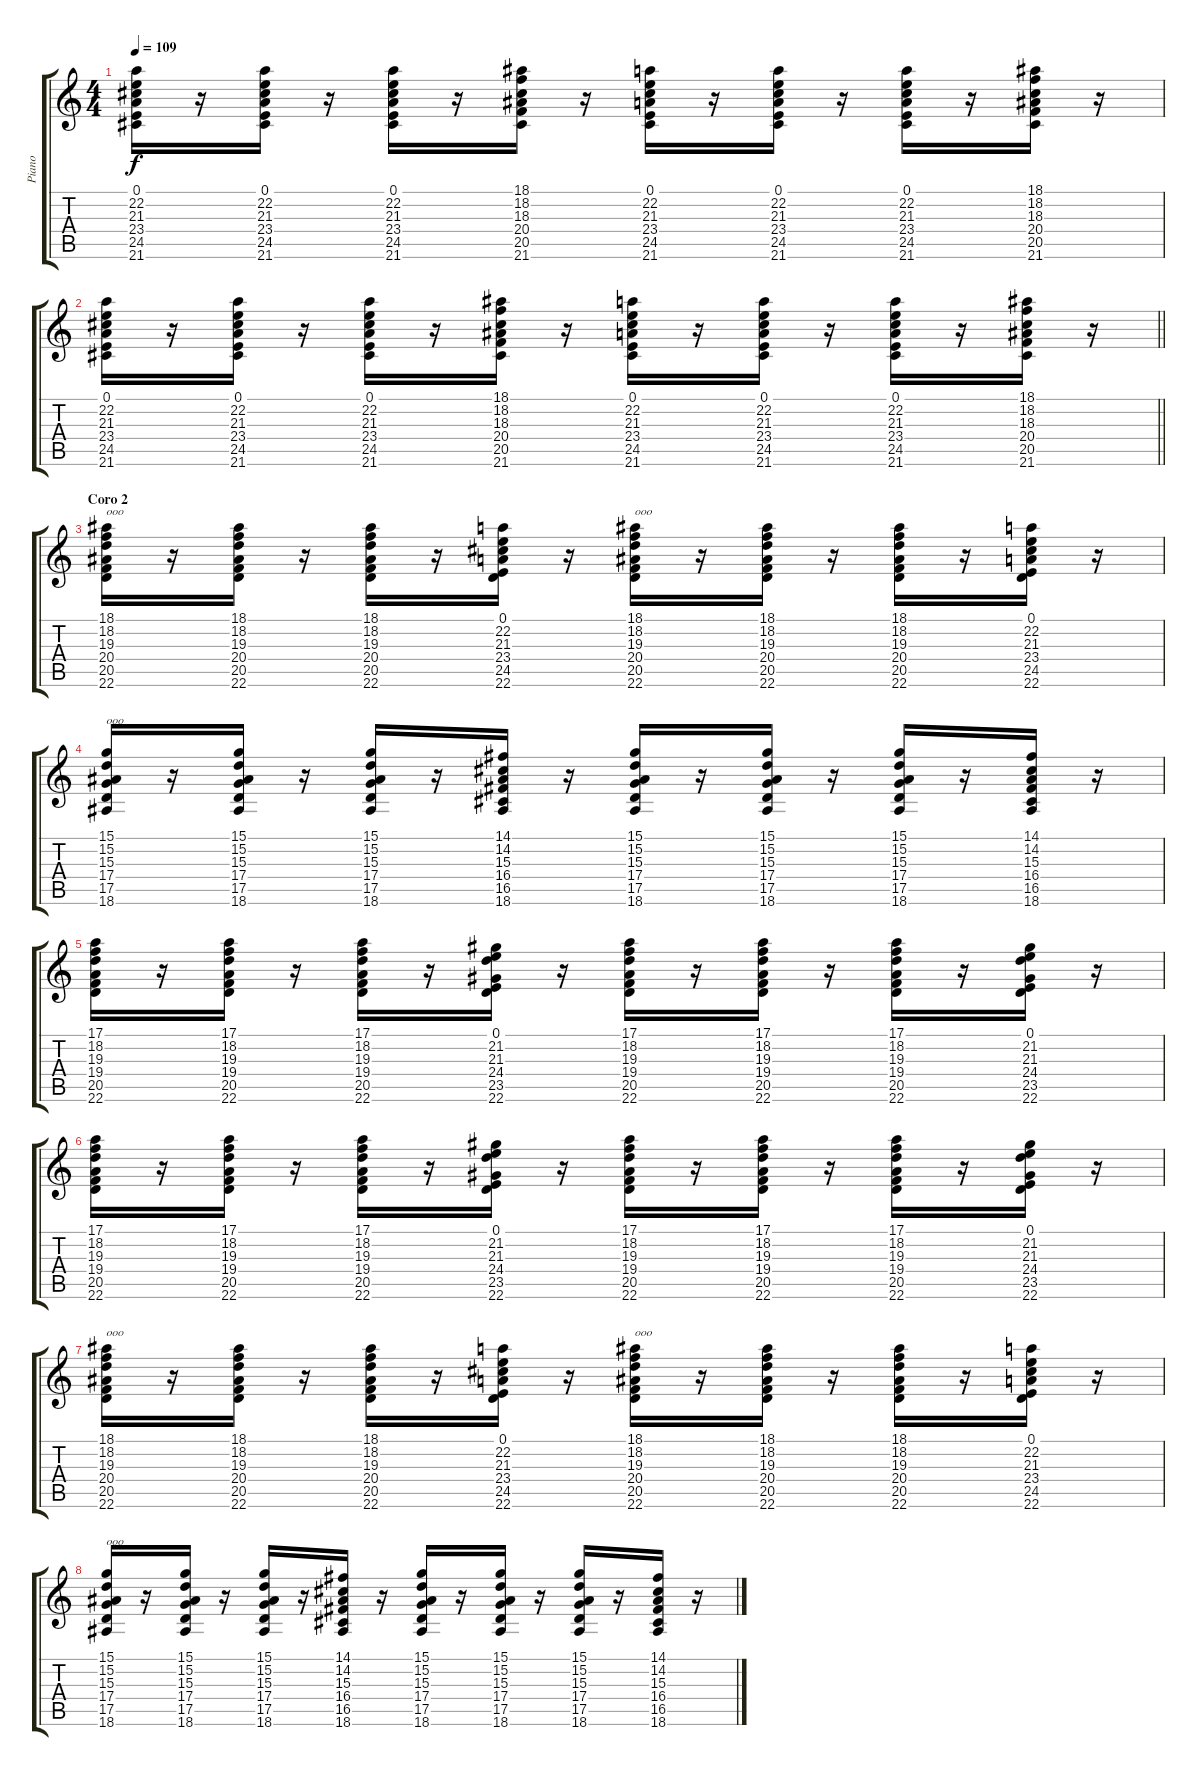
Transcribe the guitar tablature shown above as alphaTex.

\track ("Piano" "Piano") {instrument acousticgrandpiano}
\staff {score tabs}
\tuning (E4 B3 G3 D3 A2 E2) {hide}
\ts (4 4)
\tempo 109
\clef g2
\ks c
(0.1 22.2 21.3 23.4 24.5 21.6).16{dy f} r.16 (0.1 22.2 21.3 23.4 24.5 21.6).16 r.16 (0.1 22.2 21.3 23.4 24.5 21.6).16 r.16 (18.1 18.2 18.3 20.4 20.5 21.6).16 r.16 (0.1 22.2 21.3 23.4 24.5 21.6).16 r.16 (0.1 22.2 21.3 23.4 24.5 21.6).16 r.16 (0.1 22.2 21.3 23.4 24.5 21.6).16 r.16 (18.1 18.2 18.3 20.4 20.5 21.6).16 r.16 |
\barLineRight lightlight
(0.1 22.2 21.3 23.4 24.5 21.6).16 r.16 (0.1 22.2 21.3 23.4 24.5 21.6).16 r.16 (0.1 22.2 21.3 23.4 24.5 21.6).16 r.16 (18.1 18.2 18.3 20.4 20.5 21.6).16 r.16 (0.1 22.2 21.3 23.4 24.5 21.6).16 r.16 (0.1 22.2 21.3 23.4 24.5 21.6).16 r.16 (0.1 22.2 21.3 23.4 24.5 21.6).16 r.16 (18.1 18.2 18.3 20.4 20.5 21.6).16 r.16 |
\section ("" "Coro 2")
(18.1 18.2 19.3 20.4 20.5 22.6).16{txt "ooo"} r.16 (18.1 18.2 19.3 20.4 20.5 22.6).16 r.16 (18.1 18.2 19.3 20.4 20.5 22.6).16 r.16 (0.1 22.2 21.3 23.4 24.5 22.6).16 r.16 (18.1 18.2 19.3 20.4 20.5 22.6).16{txt "ooo"} r.16 (18.1 18.2 19.3 20.4 20.5 22.6).16 r.16 (18.1 18.2 19.3 20.4 20.5 22.6).16 r.16 (0.1 22.2 21.3 23.4 24.5 22.6).16 r.16 |
(15.1 15.2 15.3 17.4 17.5 18.6).16{txt "ooo"} r.16 (15.1 15.2 15.3 17.4 17.5 18.6).16 r.16 (15.1 15.2 15.3 17.4 17.5 18.6).16{balance 8} r.16 (14.1 14.2 15.3 16.4 16.5 18.6).16 r.16 (15.1 15.2 15.3 17.4 17.5 18.6).16 r.16 (15.1 15.2 15.3 17.4 17.5 18.6).16 r.16 (15.1 15.2 15.3 17.4 17.5 18.6).16{balance 8} r.16 (14.1 14.2 15.3 16.4 16.5 18.6).16 r.16 |
(17.1 18.2 19.3 19.4 20.5 22.6).16{balance 8} r.16 (17.1 18.2 19.3 19.4 20.5 22.6).16{balance 8} r.16 (17.1 18.2 19.3 19.4 20.5 22.6).16{balance 8} r.16 (0.1 21.2 21.3 24.4 23.5 22.6).16{balance 8} r.16 (17.1 18.2 19.3 19.4 20.5 22.6).16{balance 8} r.16 (17.1 18.2 19.3 19.4 20.5 22.6).16{balance 8} r.16 (17.1 18.2 19.3 19.4 20.5 22.6).16{balance 8} r.16 (0.1 21.2 21.3 24.4 23.5 22.6).16{balance 8} r.16 |
(17.1 18.2 19.3 19.4 20.5 22.6).16{balance 8} r.16 (17.1 18.2 19.3 19.4 20.5 22.6).16{balance 8} r.16 (17.1 18.2 19.3 19.4 20.5 22.6).16{balance 8} r.16 (0.1 21.2 21.3 24.4 23.5 22.6).16{balance 8} r.16 (17.1 18.2 19.3 19.4 20.5 22.6).16{balance 8} r.16 (17.1 18.2 19.3 19.4 20.5 22.6).16{balance 8} r.16 (17.1 18.2 19.3 19.4 20.5 22.6).16{balance 8} r.16 (0.1 21.2 21.3 24.4 23.5 22.6).16{balance 8} r.16 |
(18.1 18.2 19.3 20.4 20.5 22.6).16{txt "ooo" balance 8} r.16 (18.1 18.2 19.3 20.4 20.5 22.6).16 r.16 (18.1 18.2 19.3 20.4 20.5 22.6).16 r.16 (0.1 22.2 21.3 23.4 24.5 22.6).16 r.16 (18.1 18.2 19.3 20.4 20.5 22.6).16{txt "ooo"} r.16 (18.1 18.2 19.3 20.4 20.5 22.6).16 r.16 (18.1 18.2 19.3 20.4 20.5 22.6).16 r.16 (0.1 22.2 21.3 23.4 24.5 22.6).16 r.16 |
(15.1 15.2 15.3 17.4 17.5 18.6).16{txt "ooo"} r.16 (15.1 15.2 15.3 17.4 17.5 18.6).16 r.16 (15.1 15.2 15.3 17.4 17.5 18.6).16{balance 8} r.16 (14.1 14.2 15.3 16.4 16.5 18.6).16 r.16 (15.1 15.2 15.3 17.4 17.5 18.6).16 r.16 (15.1 15.2 15.3 17.4 17.5 18.6).16 r.16 (15.1 15.2 15.3 17.4 17.5 18.6).16{balance 8} r.16 (14.1 14.2 15.3 16.4 16.5 18.6).16 r.16
